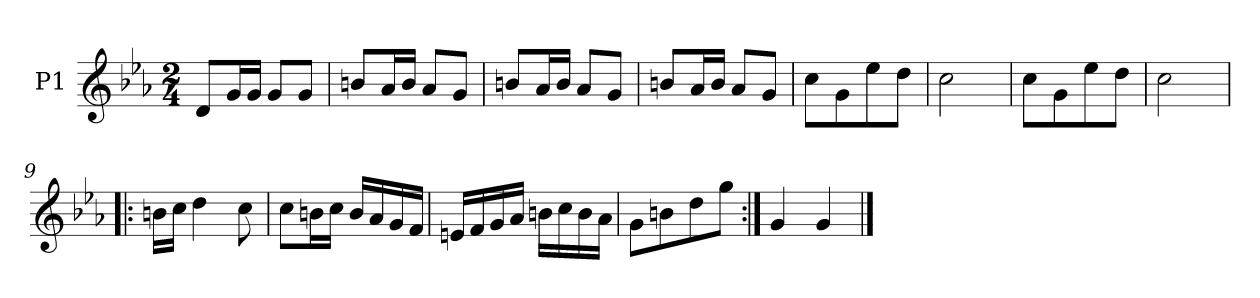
**kern
*part1
*staff1
*I"P1
*clefG2
*k[b-e-a-]
*M2/4
=1
8dL
16gL
16gJJ
8gL
8gJ
=2
8bnL
16a-L
16bJJ
8a-L
8gJ
=3
8bnL
16a-L
16bJJ
8a-L
8gJ
=4
8bnL
16a-L
16bJJ
8a-L
8gJ
=5
8ccL
8g
8ee-
8ddJ
=6
2cc
=7
8ccL
8g
8ee-
8ddJ
=8
2cc
=9!|:
16bnLL
16ccJJ
4dd
8cc
=10
8ccL
16bnL
16ccJJ
16bLL
16a-
16g
16fJJ
=11
16enLL
16f
16g
16a-JJ
16bnLL
16cc
16b
16a-JJ
=12
8gL
8bn
8dd
8ggJ
=13:|!
4g
4g
==
*-
